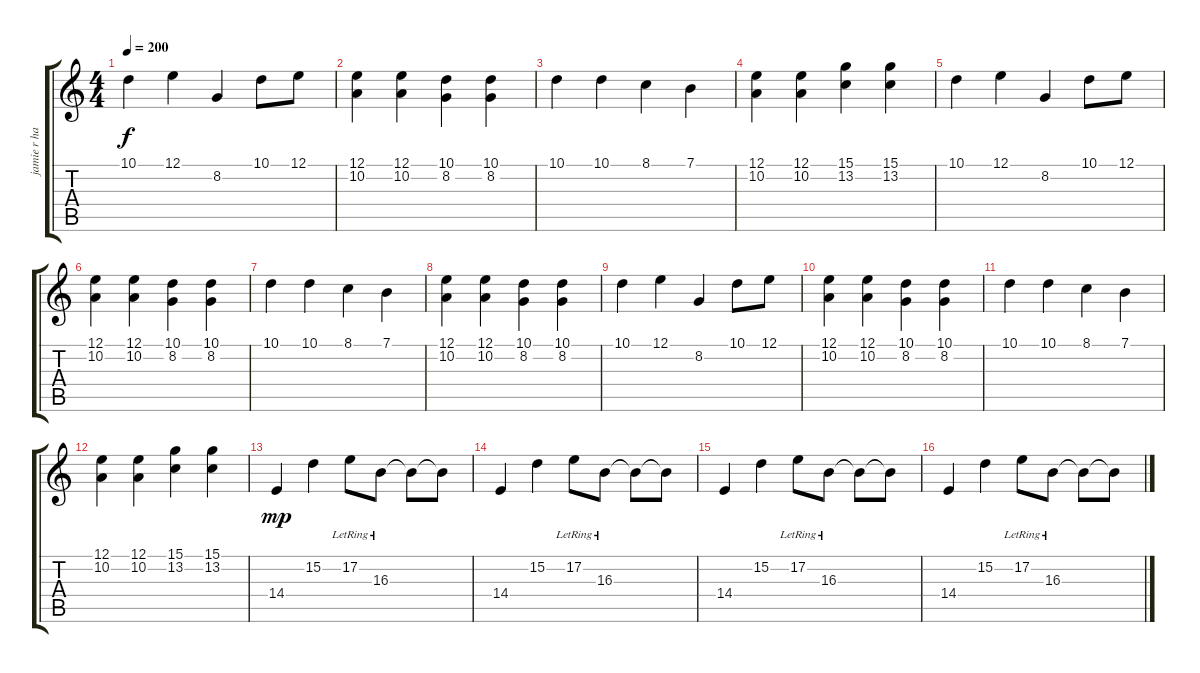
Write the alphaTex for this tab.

\track ("jamie r hand" "jamie r ha") {instrument acousticgrandpiano}
\staff {score tabs}
\tuning (E4 B3 G3 D3 A2 E2) {hide}
\ts (4 4)
\tempo 200
\clef g2
\ks c
10.1.4{dy f} 12.1.4 8.2.4 10.1.8 12.1.8 |
(12.1 10.2).4 (12.1 10.2).4 (10.1 8.2).4 (10.1 8.2).4 |
10.1.4 10.1.4 8.1.4 7.1.4 |
(12.1 10.2).4 (12.1 10.2).4 (15.1 13.2).4 (15.1 13.2).4 |
10.1.4 12.1.4 8.2.4 10.1.8 12.1.8 |
(12.1 10.2).4 (12.1 10.2).4 (10.1 8.2).4 (10.1 8.2).4 |
10.1.4 10.1.4 8.1.4 7.1.4 |
(12.1 10.2).4 (12.1 10.2).4 (10.1 8.2).4 (10.1 8.2).4 |
10.1.4 12.1.4 8.2.4 10.1.8 12.1.8 |
(12.1 10.2).4 (12.1 10.2).4 (10.1 8.2).4 (10.1 8.2).4 |
10.1.4 10.1.4 8.1.4 7.1.4 |
(12.1 10.2).4 (12.1 10.2).4 (15.1 13.2).4 (15.1 13.2).4 |
14.4.4{dy mp} 15.2.4 17.2{lr}.8 16.3{lr}.8 16.3{t}.8 16.3{t}.8 |
14.4.4 15.2.4 17.2{lr}.8 16.3{lr}.8 16.3{t}.8 16.3{t}.8 |
14.4.4 15.2.4 17.2{lr}.8 16.3{lr}.8 16.3{t}.8 16.3{t}.8 |
14.4.4 15.2.4 17.2{lr}.8 16.3{lr}.8 16.3{t}.8 16.3{t}.8
